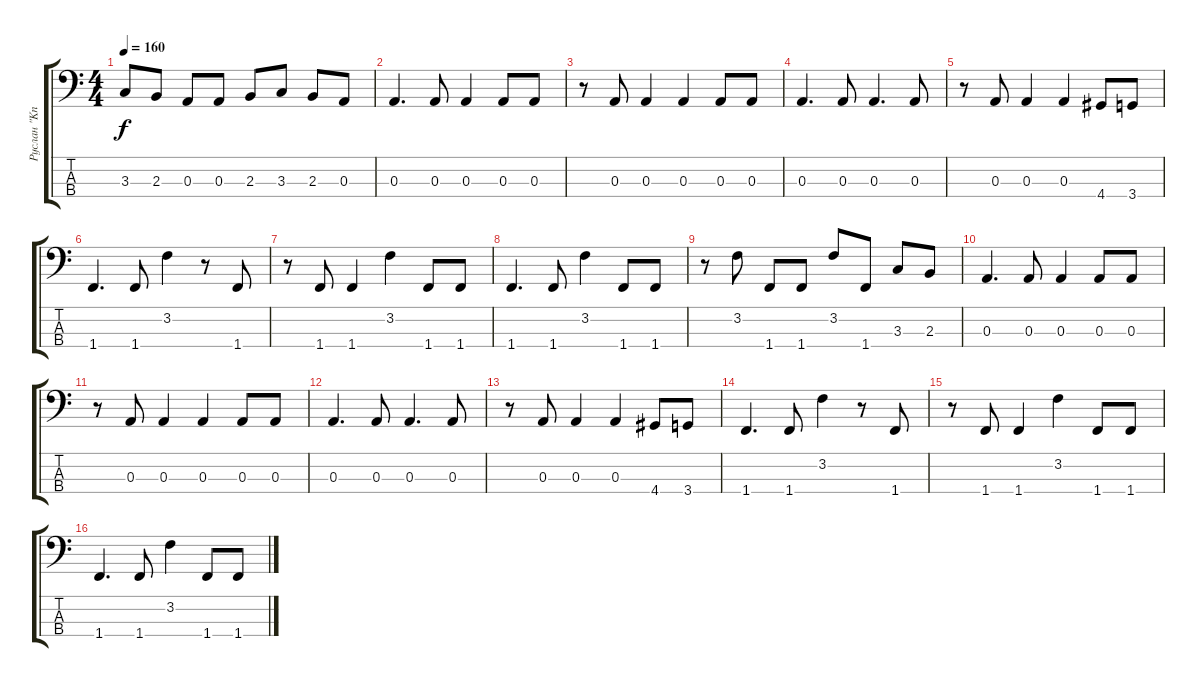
\track ("Руслан \"Kniaz\"" "Руслан \"Kn") {instrument electricbassfinger}
\staff {score tabs}
\tuning (G2 D2 A1 E1) {hide}
\ts (4 4)
\tempo 160
\clef f4
\ks c
3.3.8{dy f} 2.3.8 0.3.8 0.3.8 2.3.8 3.3.8 2.3.8 0.3.8 |
0.3.4{d} 0.3.8 0.3.4 0.3.8 0.3.8 |
r.8 0.3.8 0.3.4 0.3.4 0.3.8 0.3.8 |
0.3.4{d} 0.3.8 0.3.4{d} 0.3.8 |
r.8 0.3.8 0.3.4 0.3.4 4.4.8 3.4.8 |
1.4.4{d} 1.4.8 3.2.4 r.8 1.4.8 |
r.8 1.4.8 1.4.4 3.2.4 1.4.8 1.4.8 |
1.4.4{d} 1.4.8 3.2.4 1.4.8 1.4.8 |
r.8 3.2.8 1.4.8 1.4.8 3.2.8 1.4.8 3.3.8 2.3.8 |
0.3.4{d} 0.3.8 0.3.4 0.3.8 0.3.8 |
r.8 0.3.8 0.3.4 0.3.4 0.3.8 0.3.8 |
0.3.4{d} 0.3.8 0.3.4{d} 0.3.8 |
r.8 0.3.8 0.3.4 0.3.4 4.4.8 3.4.8 |
1.4.4{d} 1.4.8 3.2.4 r.8 1.4.8 |
r.8 1.4.8 1.4.4 3.2.4 1.4.8 1.4.8 |
1.4.4{d} 1.4.8 3.2.4 1.4.8 1.4.8
